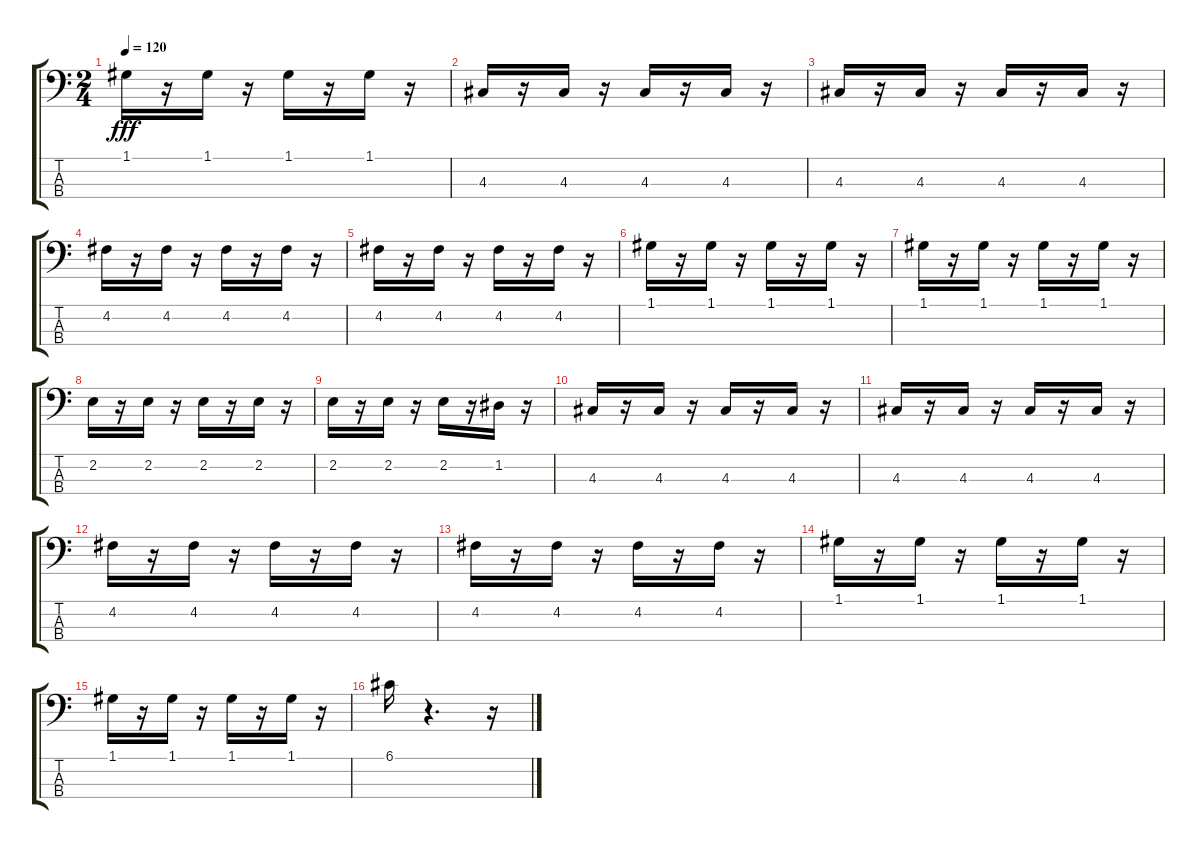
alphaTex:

\track "" {instrument fretlessbass}
\staff {score tabs}
\tuning (G2 D2 A1 E1) {hide}
\ts (2 4)
\tempo 120
\clef f4
\ks c
1.1.16{dy fff} r.16 1.1.16 r.16 1.1.16 r.16 1.1.16 r.16 |
4.3.16 r.16 4.3.16 r.16 4.3.16 r.16 4.3.16 r.16 |
4.3.16 r.16 4.3.16 r.16 4.3.16 r.16 4.3.16 r.16 |
4.2.16 r.16 4.2.16 r.16 4.2.16 r.16 4.2.16 r.16 |
4.2.16 r.16 4.2.16 r.16 4.2.16 r.16 4.2.16 r.16 |
1.1.16 r.16 1.1.16 r.16 1.1.16 r.16 1.1.16 r.16 |
1.1.16 r.16 1.1.16 r.16 1.1.16 r.16 1.1.16 r.16 |
2.2.16 r.16 2.2.16 r.16 2.2.16 r.16 2.2.16 r.16 |
2.2.16 r.16 2.2.16 r.16 2.2.16 r.16 1.2.16 r.16 |
4.3.16 r.16 4.3.16 r.16 4.3.16 r.16 4.3.16 r.16 |
4.3.16 r.16 4.3.16 r.16 4.3.16 r.16 4.3.16 r.16 |
4.2.16 r.16 4.2.16 r.16 4.2.16 r.16 4.2.16 r.16 |
4.2.16 r.16 4.2.16 r.16 4.2.16 r.16 4.2.16 r.16 |
1.1.16 r.16 1.1.16 r.16 1.1.16 r.16 1.1.16 r.16 |
1.1.16 r.16 1.1.16 r.16 1.1.16 r.16 1.1.16 r.16 |
6.1.16 r.4{d} r.16
